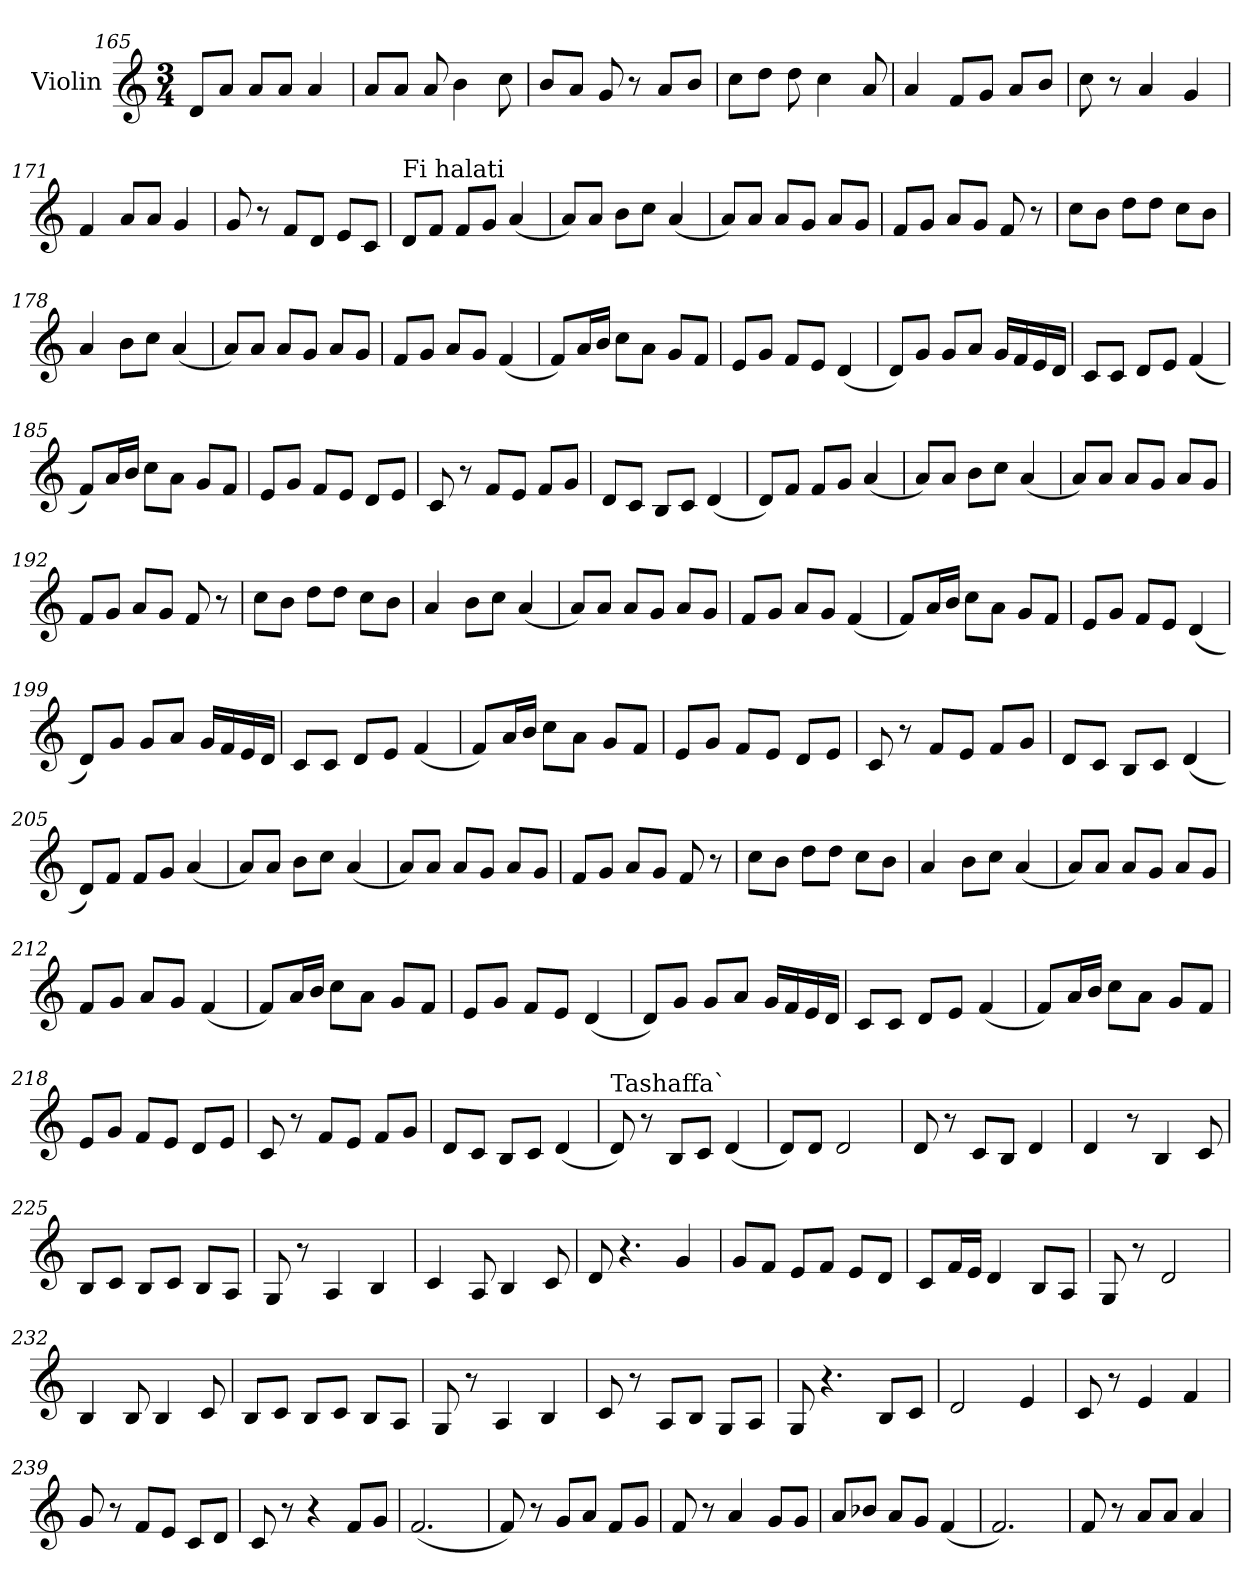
**kern
*part1
*staff1
*I"Violin
*clefG2
*k[]
*M3/4
=165
8d/L
8a/J
8a/L
8a/J
4a/
!!LO:LB:g=z
=166
8a/L
8a/J
8a/
4b\
8cc\
=167
8b/L
8a/J
8g/
8r
8a/L
8b/J
=168
8cc\L
8dd\J
8dd\
4cc\
8a/
=169
4a/
8f/L
8g/J
8a/L
8b/J
=170
8cc\
8r
4a/
4g/
=171
4f/
8a/L
8a/J
4g/
!!LO:LB:g=z
=172
8g/
8r
8f/L
8d/J
8e/L
8c/J
=173
!LO:TX:a:t=Fi halati
8d/L
8f/J
8f/L
8g/J
(<4a/
=174
8a/L)
8a/J
8b\L
8cc\J
(<4a/
=175
8a/L)
8a/J
8a/L
8g/J
8a/L
8g/J
=176
8f/L
8g/J
8a/L
8g/J
8f/
8r
=177
8cc\L
8b\J
8dd\L
8dd\J
8cc\L
8b\J
!!LO:LB:g=z
=178
4a/
8b\L
8cc\J
(<4a/
=179
8a/L)
8a/J
8a/L
8g/J
8a/L
8g/J
=180
8f/L
8g/J
8a/L
8g/J
(<4f/
=181
8f/L)
16a/L
16b/JJ
8cc\L
8a\J
8g/L
8f/J
=182
8e/L
8g/J
8f/L
8e/J
(<4d/
=183
8d/L)
8g/J
8g/L
8a/J
16g/LL
16f/
16e/
16d/JJ
!!LO:PB:g=z
=184
8c/L
8c/J
8d/L
8e/J
(<4f/
=185
8f/L)
16a/L
16b/JJ
8cc\L
8a\J
8g/L
8f/J
=186
8e/L
8g/J
8f/L
8e/J
8d/L
8e/J
=187
8c/
8r
8f/L
8e/J
8f/L
8g/J
=188
8d/L
8c/J
8B/L
8c/J
(<4d/
=189
8d/L)
8f/J
8f/L
8g/J
(<4a/
!!LO:LB:g=z
=190
8a/L)
8a/J
8b\L
8cc\J
(<4a/
=191
8a/L)
8a/J
8a/L
8g/J
8a/L
8g/J
=192
8f/L
8g/J
8a/L
8g/J
8f/
8r
=193
8cc\L
8b\J
8dd\L
8dd\J
8cc\L
8b\J
=194
4a/
8b\L
8cc\J
(<4a/
=195
8a/L)
8a/J
8a/L
8g/J
8a/L
8g/J
!!LO:LB:g=z
=196
8f/L
8g/J
8a/L
8g/J
(<4f/
=197
8f/L)
16a/L
16b/JJ
8cc\L
8a\J
8g/L
8f/J
=198
8e/L
8g/J
8f/L
8e/J
(<4d/
=199
8d/L)
8g/J
8g/L
8a/J
16g/LL
16f/
16e/
16d/JJ
=200
8c/L
8c/J
8d/L
8e/J
(<4f/
=201
8f/L)
16a/L
16b/JJ
8cc\L
8a\J
8g/L
8f/J
!!LO:LB:g=z
=202
8e/L
8g/J
8f/L
8e/J
8d/L
8e/J
=203
8c/
8r
8f/L
8e/J
8f/L
8g/J
=204
8d/L
8c/J
8B/L
8c/J
(<4d/
=205
8d/L)
8f/J
8f/L
8g/J
(<4a/
=206
8a/L)
8a/J
8b\L
8cc\J
(<4a/
=207
8a/L)
8a/J
8a/L
8g/J
8a/L
8g/J
!!LO:LB:g=z
=208
8f/L
8g/J
8a/L
8g/J
8f/
8r
=209
8cc\L
8b\J
8dd\L
8dd\J
8cc\L
8b\J
=210
4a/
8b\L
8cc\J
(<4a/
=211
8a/L)
8a/J
8a/L
8g/J
8a/L
8g/J
=212
8f/L
8g/J
8a/L
8g/J
(<4f/
=213
8f/L)
16a/L
16b/JJ
8cc\L
8a\J
8g/L
8f/J
!!LO:LB:g=z
=214
8e/L
8g/J
8f/L
8e/J
(<4d/
=215
8d/L)
8g/J
8g/L
8a/J
16g/LL
16f/
16e/
16d/JJ
=216
8c/L
8c/J
8d/L
8e/J
(<4f/
=217
8f/L)
16a/L
16b/JJ
8cc\L
8a\J
8g/L
8f/J
=218
8e/L
8g/J
8f/L
8e/J
8d/L
8e/J
=219
8c/
8r
8f/L
8e/J
8f/L
8g/J
!!LO:LB:g=z
=220
8d/L
8c/J
8B/L
8c/J
(<4d/
=221
!LO:TX:a:t=Tashaffa`
8d/)
8r
8B/L
8c/J
(<4d/
=222
8d/L)
8d/J
2d/
=223
8d/
8r
8c/L
8B/J
4d/
=224
4d/
8r
4B/
8c/
=225
8B/L
8c/J
8B/L
8c/J
8B/L
8A/J
!!LO:LB:g=z
=226
8G/
8r
4A/
4B/
=227
4c/
8A/
4B/
8c/
=228
8d/
4.r
4g/
=229
8g/L
8f/J
8e/L
8f/J
8e/L
8d/J
=230
8c/L
16f/L
16e/JJ
4d/
8B/L
8A/J
=231
8G/
8r
2d/
!!LO:PB:g=z
=232
4B/
8B/
4B/
8c/
=233
8B/L
8c/J
8B/L
8c/J
8B/L
8A/J
=234
8G/
8r
4A/
4B/
=235
8c/
8r
8A/L
8B/J
8G/L
8A/J
=236
8G/
4.r
8B/L
8c/J
=237
2d/
4e/
!!LO:LB:g=z
=238
8c/
8r
4e/
4f/
=239
8g/
8r
8f/L
8e/J
8c/L
8d/J
=240
8c/
8r
4r
8f/L
8g/J
=241
(<2.f/
=242
8f/)
8r
8g/L
8a/J
8f/L
8g/J
=243
8f/
8r
4a/
8g/L
8g/J
!!LO:LB:g=z
=244
8a/L
8b-X/J
8a/L
8g/J
(<4f/
=245
2.f/)
=246
8f/
8r
8a/L
8a/J
4a/
=
*-
